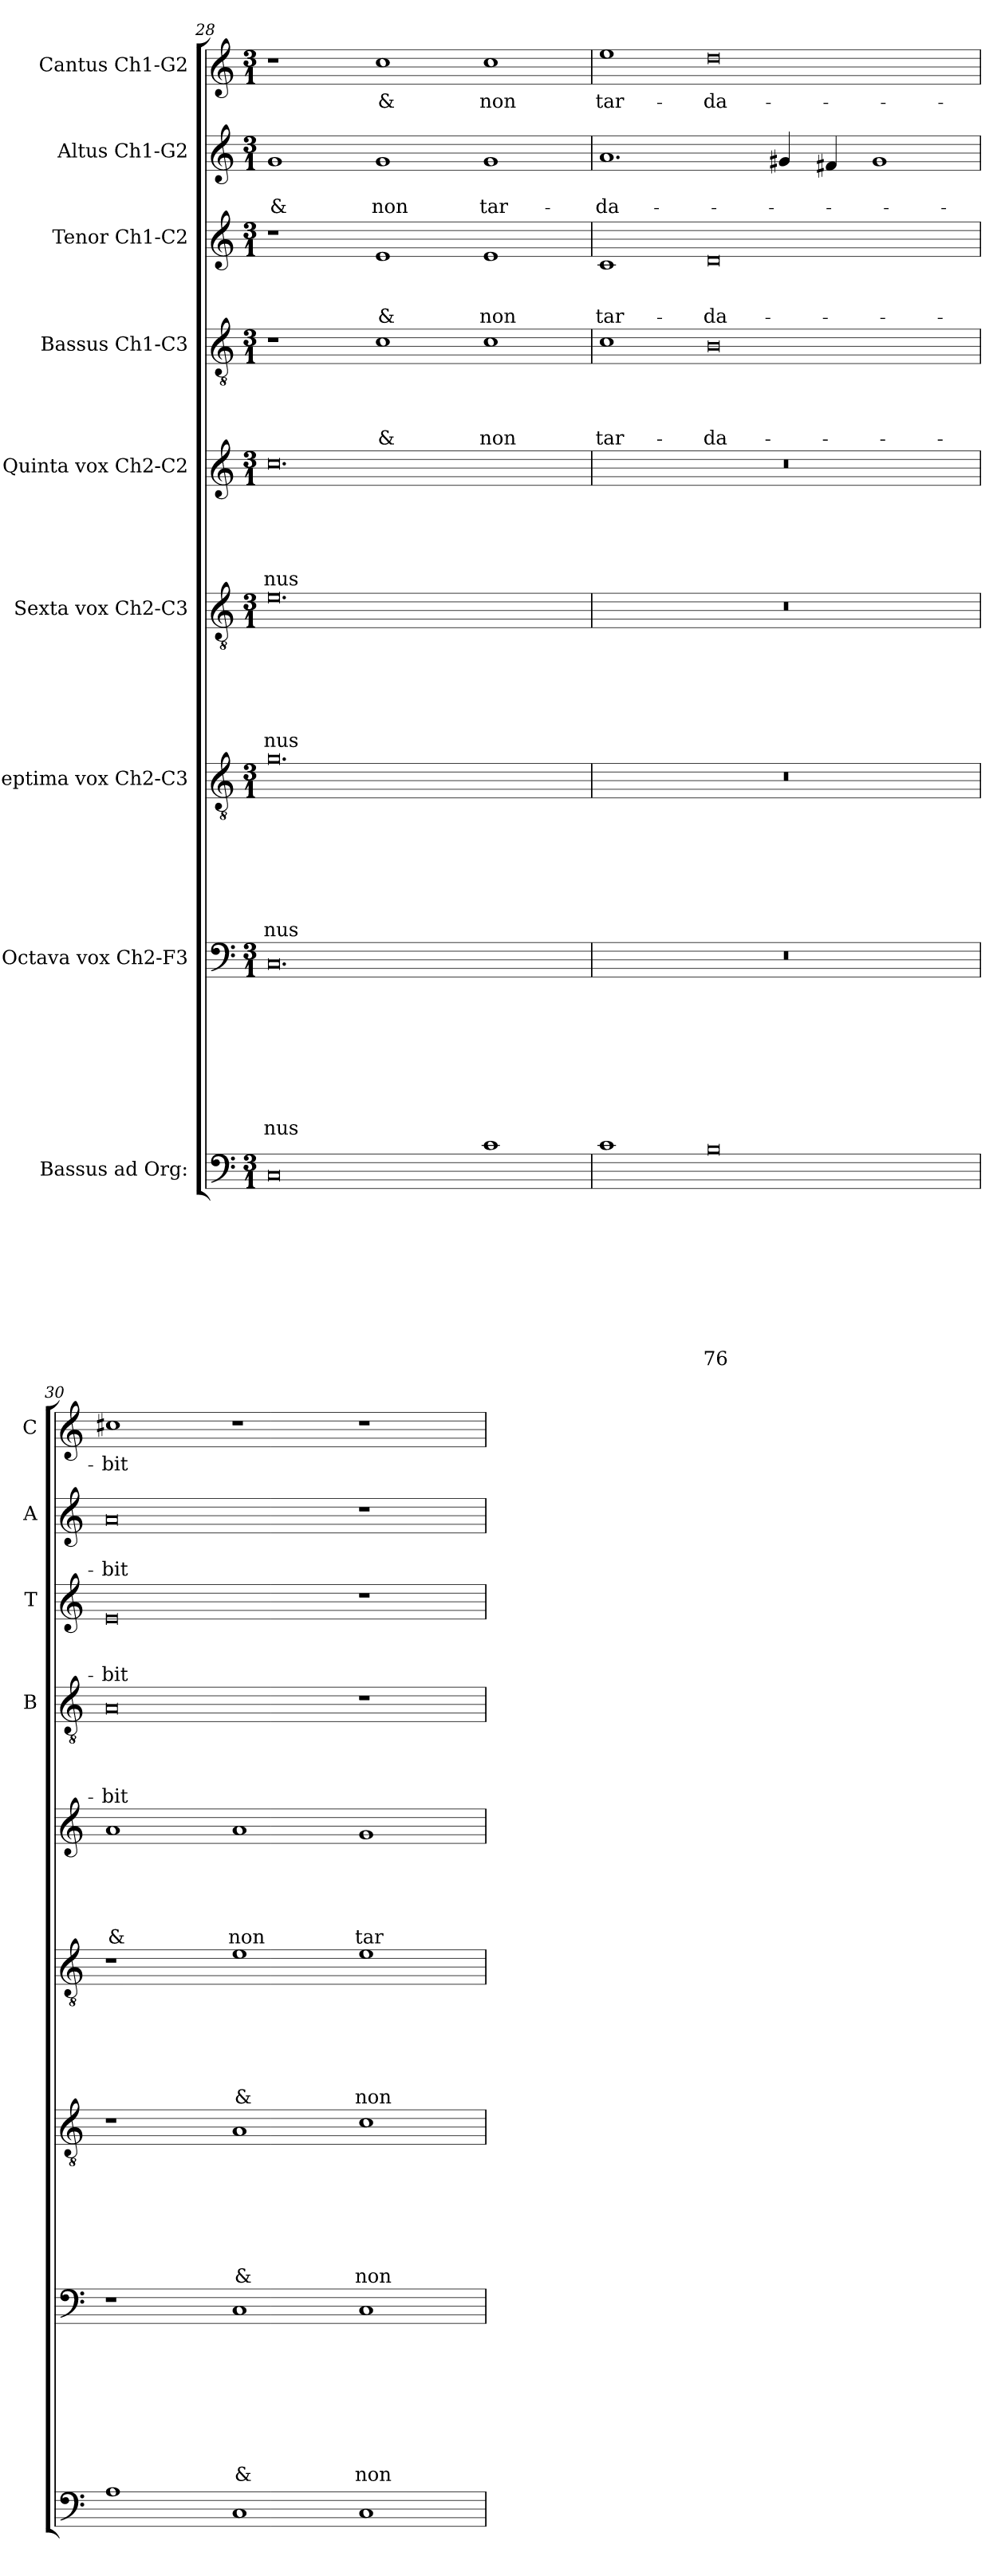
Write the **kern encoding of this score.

**kern	**text	**text	**text	**text	**text	**text	**text	**text	**text	**kern	**text	**text	**text	**text	**text	**text	**text	**text	**kern	**text	**text	**text	**text	**text	**text	**text	**kern	**text	**text	**text	**text	**text	**text	**kern	**text	**text	**text	**text	**text	**kern	**text	**text	**text	**text	**kern	**text	**text	**text	**kern	**text	**text	**kern	**text
*part9	*part9	*part9	*part9	*part9	*part9	*part9	*part9	*part9	*part9	*part8	*part8	*part8	*part8	*part8	*part8	*part8	*part8	*part8	*part7	*part7	*part7	*part7	*part7	*part7	*part7	*part7	*part6	*part6	*part6	*part6	*part6	*part6	*part6	*part5	*part5	*part5	*part5	*part5	*part5	*part4	*part4	*part4	*part4	*part4	*part3	*part3	*part3	*part3	*part2	*part2	*part2	*part1	*part1
*staff9	*staff9	*staff9	*staff9	*staff9	*staff9	*staff9	*staff9	*staff9	*staff9	*staff8	*staff8	*staff8	*staff8	*staff8	*staff8	*staff8	*staff8	*staff8	*staff7	*staff7	*staff7	*staff7	*staff7	*staff7	*staff7	*staff7	*staff6	*staff6	*staff6	*staff6	*staff6	*staff6	*staff6	*staff5	*staff5	*staff5	*staff5	*staff5	*staff5	*staff4	*staff4	*staff4	*staff4	*staff4	*staff3	*staff3	*staff3	*staff3	*staff2	*staff2	*staff2	*staff1	*staff1
*I"Bassus ad Org:	*	*	*	*	*	*	*	*	*	*I"Octava vox Ch2-F3	*	*	*	*	*	*	*	*	*I"Septima vox Ch2-C3	*	*	*	*	*	*	*	*I"Sexta vox Ch2-C3	*	*	*	*	*	*	*I"Quinta vox Ch2-C2	*	*	*	*	*	*I"Bassus Ch1-C3	*	*	*	*	*I"Tenor Ch1-C2	*	*	*	*I"Altus Ch1-G2	*	*	*I"Cantus Ch1-G2	*
*	*	*	*	*	*	*	*	*	*	*	*	*	*	*	*	*	*	*	*	*	*	*	*	*	*	*	*	*	*	*	*	*	*	*	*	*	*	*	*	*I'B	*	*	*	*	*I'T	*	*	*	*I'A	*	*	*I'C	*
*clefF4	*	*	*	*	*	*	*	*	*	*clefF4	*	*	*	*	*	*	*	*	*clefGv2	*	*	*	*	*	*	*	*clefGv2	*	*	*	*	*	*	*clefG2	*	*	*	*	*	*clefGv2	*	*	*	*	*clefG2	*	*	*	*clefG2	*	*	*clefG2	*
*k[]	*	*	*	*	*	*	*	*	*	*k[]	*	*	*	*	*	*	*	*	*k[]	*	*	*	*	*	*	*	*k[]	*	*	*	*	*	*	*k[]	*	*	*	*	*	*k[]	*	*	*	*	*k[]	*	*	*	*k[]	*	*	*k[]	*
*C:	*	*	*	*	*	*	*	*	*	*C:	*	*	*	*	*	*	*	*	*C:	*	*	*	*	*	*	*	*C:	*	*	*	*	*	*	*C:	*	*	*	*	*	*C:	*	*	*	*	*C:	*	*	*	*C:	*	*	*C:	*
*M3/1	*	*	*	*	*	*	*	*	*	*M3/1	*	*	*	*	*	*	*	*	*M3/1	*	*	*	*	*	*	*	*M3/1	*	*	*	*	*	*	*M3/1	*	*	*	*	*	*M3/1	*	*	*	*	*M3/1	*	*	*	*M3/1	*	*	*M3/1	*
=28	=28	=28	=28	=28	=28	=28	=28	=28	=28	=28	=28	=28	=28	=28	=28	=28	=28	=28	=28	=28	=28	=28	=28	=28	=28	=28	=28	=28	=28	=28	=28	=28	=28	=28	=28	=28	=28	=28	=28	=28	=28	=28	=28	=28	=28	=28	=28	=28	=28	=28	=28	=28	=28
!	!	!	!	!	!	!	!	!	!	!	!	!	!	!	!	!	!	!LO:LY:b	!	!	!	!	!	!	!	!LO:LY:b	!	!	!	!	!	!	!LO:LY:b	!	!	!	!	!	!LO:LY:b	!	!	!	!	!	!	!	!	!	!	!	!LO:LY:b	!	!
0C	.	.	.	.	.	.	.	.	.	0.C	.	.	.	.	.	.	.	-nus	0.g	.	.	.	.	.	.	-nus	0.e	.	.	.	.	.	-nus	0.cc	.	.	.	.	-nus	1r	.	.	.	.	1r	.	.	.	1g	.	&	1r	.
!	!	!	!	!	!	!	!	!	!	!	!	!	!	!	!	!	!	!	!	!	!	!	!	!	!	!	!	!	!	!	!	!	!	!	!	!	!	!	!	!	!	!	!	!LO:LY:b	!	!	!	!LO:LY:b	!	!	!LO:LY:b	!	!LO:LY:b
.	.	.	.	.	.	.	.	.	.	.	.	.	.	.	.	.	.	.	.	.	.	.	.	.	.	.	.	.	.	.	.	.	.	.	.	.	.	.	.	1c	.	.	.	&	1e	.	.	&	1g	.	non	1cc	&
!	!	!	!	!	!	!	!	!	!	!	!	!	!	!	!	!	!	!	!	!	!	!	!	!	!	!	!	!	!	!	!	!	!	!	!	!	!	!	!	!	!	!	!	!LO:LY:b	!	!	!	!LO:LY:b	!	!	!LO:LY:b	!	!LO:LY:b
1c	.	.	.	.	.	.	.	.	.	.	.	.	.	.	.	.	.	.	.	.	.	.	.	.	.	.	.	.	.	.	.	.	.	.	.	.	.	.	.	1c	.	.	.	non	1e	.	.	non	1g	.	tar-	1cc	non
=29	=29	=29	=29	=29	=29	=29	=29	=29	=29	=29	=29	=29	=29	=29	=29	=29	=29	=29	=29	=29	=29	=29	=29	=29	=29	=29	=29	=29	=29	=29	=29	=29	=29	=29	=29	=29	=29	=29	=29	=29	=29	=29	=29	=29	=29	=29	=29	=29	=29	=29	=29	=29	=29
!	!	!	!	!	!	!	!	!	!	!	!	!	!	!	!	!	!	!	!	!	!	!	!	!	!	!	!	!	!	!	!	!	!	!	!	!	!	!	!	!	!	!	!	!LO:LY:b	!	!	!	!LO:LY:b	!	!	!LO:LY:b	!	!LO:LY:b
1c	.	.	.	.	.	.	.	.	.	0.r	.	.	.	.	.	.	.	.	0.r	.	.	.	.	.	.	.	0.r	.	.	.	.	.	.	0.r	.	.	.	.	.	1c	.	.	.	tar-	1c	.	.	tar-	1.a	.	-da-	1ee	tar-
!	!	!	!	!	!	!	!	!	!LO:LY:b	!	!	!	!	!	!	!	!	!	!	!	!	!	!	!	!	!	!	!	!	!	!	!	!	!	!	!	!	!	!	!	!	!	!	!LO:LY:b	!	!	!	!LO:LY:b	!	!	!	!	!LO:LY:b
0B	.	.	.	.	.	.	.	.	76	.	.	.	.	.	.	.	.	.	.	.	.	.	.	.	.	.	.	.	.	.	.	.	.	.	.	.	.	.	.	0B	.	.	.	-da-	0d	.	.	-da-	.	.	.	0dd	-da-
.	.	.	.	.	.	.	.	.	.	.	.	.	.	.	.	.	.	.	.	.	.	.	.	.	.	.	.	.	.	.	.	.	.	.	.	.	.	.	.	.	.	.	.	.	.	.	.	.	4g#X/	.	.	.	.
.	.	.	.	.	.	.	.	.	.	.	.	.	.	.	.	.	.	.	.	.	.	.	.	.	.	.	.	.	.	.	.	.	.	.	.	.	.	.	.	.	.	.	.	.	.	.	.	.	4f#X/	.	.	.	.
.	.	.	.	.	.	.	.	.	.	.	.	.	.	.	.	.	.	.	.	.	.	.	.	.	.	.	.	.	.	.	.	.	.	.	.	.	.	.	.	.	.	.	.	.	.	.	.	.	1g#	.	.	.	.
=30	=30	=30	=30	=30	=30	=30	=30	=30	=30	=30	=30	=30	=30	=30	=30	=30	=30	=30	=30	=30	=30	=30	=30	=30	=30	=30	=30	=30	=30	=30	=30	=30	=30	=30	=30	=30	=30	=30	=30	=30	=30	=30	=30	=30	=30	=30	=30	=30	=30	=30	=30	=30	=30
!	!	!	!	!	!	!	!	!	!	!	!	!	!	!	!	!	!	!	!	!	!	!	!	!	!	!	!	!	!	!	!	!	!	!	!	!	!	!	!LO:LY:b	!	!	!	!	!LO:LY:b	!	!	!	!LO:LY:b	!	!	!LO:LY:b	!	!LO:LY:b
1A	.	.	.	.	.	.	.	.	.	1r	.	.	.	.	.	.	.	.	1r	.	.	.	.	.	.	.	1r	.	.	.	.	.	.	1a	.	.	.	.	&	0A	.	.	.	-bit	0e	.	.	-bit	0a	.	-bit	1cc#X	-bit
!	!	!	!	!	!	!	!	!	!	!	!	!	!	!	!	!	!	!LO:LY:b	!	!	!	!	!	!	!	!LO:LY:b	!	!	!	!	!	!	!LO:LY:b	!	!	!	!	!	!LO:LY:b	!	!	!	!	!	!	!	!	!	!	!	!	!	!
1C	.	.	.	.	.	.	.	.	.	1C	.	.	.	.	.	.	.	&	1A	.	.	.	.	.	.	&	1e	.	.	.	.	.	&	1a	.	.	.	.	non	.	.	.	.	.	.	.	.	.	.	.	.	1r	.
!	!	!	!	!	!	!	!	!	!	!	!	!	!	!	!	!	!	!LO:LY:b	!	!	!	!	!	!	!	!LO:LY:b	!	!	!	!	!	!	!LO:LY:b	!	!	!	!	!	!LO:LY:b	!	!	!	!	!	!	!	!	!	!	!	!	!	!
1C	.	.	.	.	.	.	.	.	.	1C	.	.	.	.	.	.	.	non	1c	.	.	.	.	.	.	non	1e	.	.	.	.	.	non	1g	.	.	.	.	tar-	1r	.	.	.	.	1r	.	.	.	1r	.	.	1r	.
=	=	=	=	=	=	=	=	=	=	=	=	=	=	=	=	=	=	=	=	=	=	=	=	=	=	=	=	=	=	=	=	=	=	=	=	=	=	=	=	=	=	=	=	=	=	=	=	=	=	=	=	=	=
*-	*-	*-	*-	*-	*-	*-	*-	*-	*-	*-	*-	*-	*-	*-	*-	*-	*-	*-	*-	*-	*-	*-	*-	*-	*-	*-	*-	*-	*-	*-	*-	*-	*-	*-	*-	*-	*-	*-	*-	*-	*-	*-	*-	*-	*-	*-	*-	*-	*-	*-	*-	*-	*-
